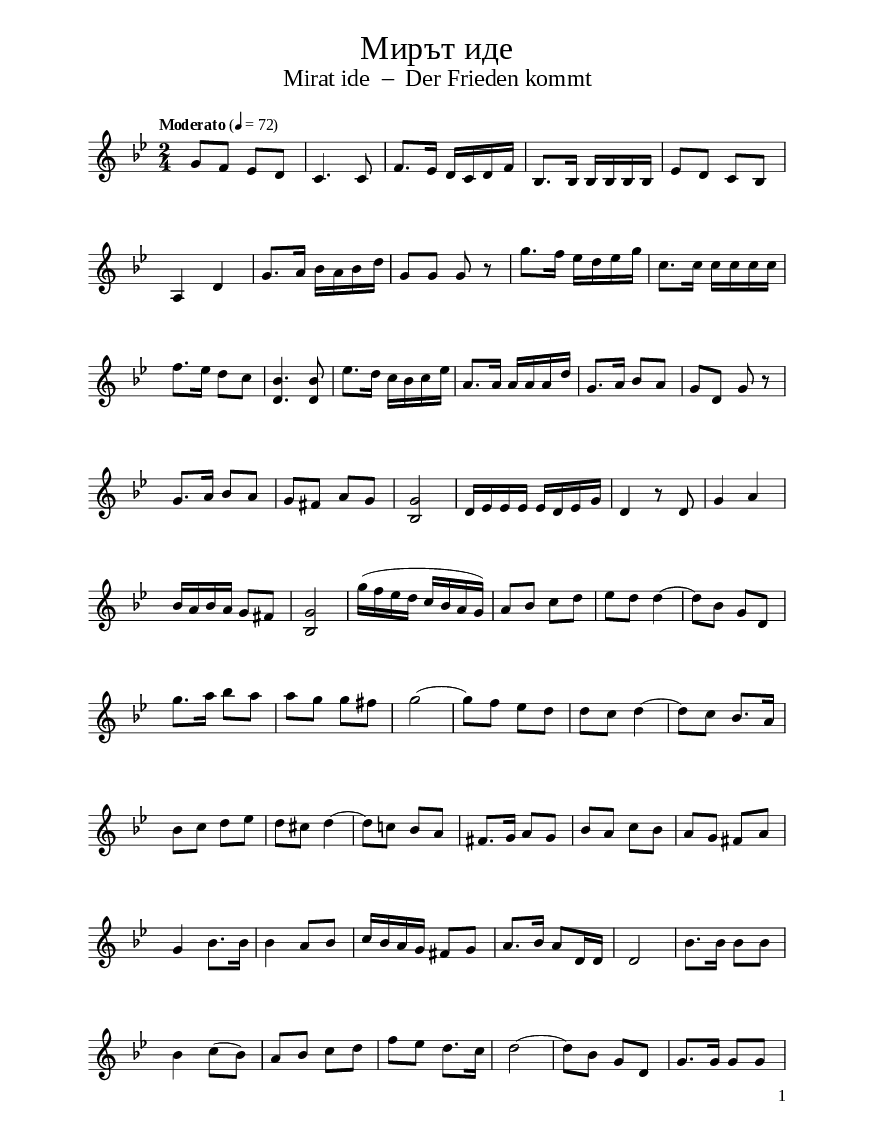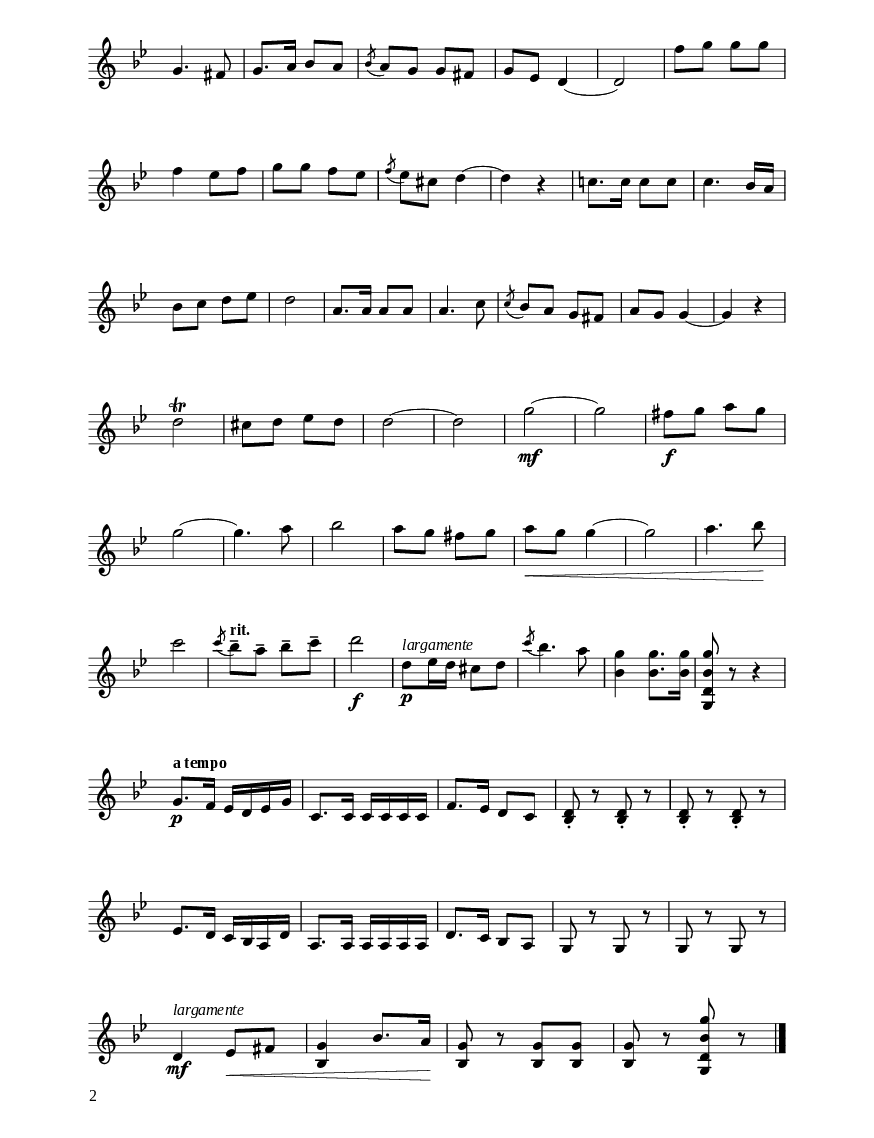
\version "2.24.0"

% include paper part and global functions
\include "include/globals.ily"

\bookpart {
  \label #'ref156
  \tocItem \markup "Мирът иде – Mirat ide  –  Der Frieden kommt "
  \include "include/bookpart-paper.ily"
  \score {
    \include "include/score-layout.ily"

    \new Voice \relative c' {
      \clef treble
      \key bes \major
      \time 2/4
      \tempoFunc "Moderato" 4 "72"
      \autoBeamOff
      g'8[f8] es8[d8] | \noBreak
      c4. c8 | \noBreak
      f8.[es16] d16[c16 d16 f16] | \noBreak
      bes,8.[bes16] bes16[bes16 bes16 bes16] | \noBreak
      es8[d8] c8[bes8] | \break

      a4 d4 | \noBreak
      g8.[a16] bes[a bes d] | \noBreak
      g,8[g] g r | \noBreak
      g'8.[f16] ees[d es g] | \noBreak
      c,8.[c16] c[c c c] | \break

      f8.[es16] d8[c] | \noBreak
      <d, bes'>4. <d bes'>8 | \noBreak
      ees'8.[d16] c[bes c ees] | \noBreak
      a,8.[a16] \stemUp a[a a d] | \noBreak
      g,8.[a16] bes8[a] | \noBreak
      g[d] g r | \break

      g8.[a16] bes8[a] | \noBreak
      g[fis] a[g] | \noBreak
      <bes, g'>2 | \noBreak
      d16[ees ees ees] ees[d ees g] | \noBreak
      d4 r8 d | \noBreak
      g4 a | \break

      bes16[a bes a] g8[fis] | \noBreak
      <bes, g'>2 | \noBreak \stemNeutral
      g''16([f ees d] c[bes a g]) | \noBreak
      a8[bes] c[d] | \noBreak
      es[d] d4~ | \noBreak
      d8[bes] g[d] \break

      g'8.[a16] bes8[a] | \noBreak
      a[g] g[fis] | \noBreak
      g2~ | \noBreak
      g8[f] ees[d] | \noBreak
      d[c] d4 ~ | \noBreak
      d8[c] bes8.[a16] | \break

      bes8[c] d[ees] | \noBreak
      d[cis] d4~ | \noBreak
      d8[c!] bes[a] | \noBreak
      fis8.[g16] a8[g] | \noBreak
      bes[a] c[bes] | \barNumberCheck #40 \noBreak
      a[g] fis[a] | \break

      g4 bes8.[bes16] | \noBreak
      bes4 a8[bes] | \noBreak
      c16[bes a g] fis8[g] | \noBreak
      a8.[bes16] a8[d,16 d] | \noBreak
      d2 | \noBreak
      bes'8.[bes16] bes8[bes] | \break

      bes4 c8([bes]) | \noBreak
      a[bes] c[d] | \noBreak
      f[ees] d8.[c16] | \barNumberCheck #50 \noBreak
      d2~ | \noBreak
      d8[bes] g[d] | \noBreak
      g8.[g16] g8[g] | \break

      g4. fis8 | \noBreak
      g8.[a16] bes8[a] | \noBreak
      \acciaccatura { bes } a[g] g[fis] | \noBreak
      g[ees] d4~ | \noBreak
      d2 | \noBreak
      f'8[g] g[g] | \break

      f4 ees8[f] | \noBreak
      g[g] f[ees] | \noBreak
      \acciaccatura { f } ees[cis] d4~ | \noBreak
      d r | \noBreak
      c!8.[c16] c8[c] | \noBreak
      c4. bes16[a] | \break

      bes8[c] d[ees] | \noBreak
      d2 | \noBreak
      a8.[a16] a8[a] | \noBreak
      a4. c8 | \noBreak
      \acciaccatura { c } bes[a] g[fis] | \noBreak
      a[g] g4~ | \noBreak
      g r | \break

      d'2\trill | \noBreak
      cis8[d] ees[d] | \noBreak
      d2~ | \noBreak
      d2 | \noBreak
      g2\mf ~ | \noBreak
      g2 | \noBreak
      fis8\f[g] a[g] | \break

      g2~ | \noBreak
      g4. a8 | \noBreak
      bes2 | \noBreak
      a8[g] fis[g] | \noBreak
      a\<[g] g4 ~ | \noBreak
      g2 | \noBreak
      a4. bes8\! | \break

      c2 | \noBreak
      \acciaccatura { c8 } \tempo "rit." bes \tenuto[a\tenuto] bes\tenuto[c\tenuto] \noBreak
      d2\f \noBreak
      d,8^\markup{ \italic {largamente} }\p[ees16 d] cis8[d]  | \noBreak
      \acciaccatura { c' } bes4. a8 | \noBreak
      <g bes,>4 <g bes,>8.[<g bes,>16] | \noBreak
      <g,, d' bes' g'>8 r r4 | \break

      \tempo "a tempo"
      g'8.\p[f16] ees[d ees g] | \noBreak
      c,8.[c16] c[c c c] | \noBreak
      f8.[ees16] d8[c] | \noBreak
      <bes d>8\staccato r  <bes d>8\staccato r | \noBreak
      <bes d>8\staccato r  <bes d>8\staccato r | \break

      ees8.[d16] c[bes a d] | \noBreak
      a8.[a16] a[a a a] | \barNumberCheck #100 \noBreak
      d8.[c16] bes8[a] | \noBreak
      g r g r | \noBreak
      g r g r | \break

      d'4\mf^\markup{ \italic {largamente} } es8\<[fis] | \noBreak
      <bes, g'>4 bes'8.[a16]\! | \noBreak
      <bes, g'>8 r <bes g'>[<bes g'>] \noBreak
      <bes g'> r <g d' bes' g'> r | \bar "|."

    }

    \addlyrics {


    }

    \addlyrics {

    }
    \header {
      title = \titleFunc "Мирът иде" "Mirat ide  –  Der Frieden kommt"
    }

    \midi{}

  } % score
  %\markup \dc-two "D.C." "con repitione"

  %\pageBreak

  % include foreign translation(s) of the song
  %\include "lyrics_de/020_bratstvo_edinstvo_lyrics_de.ly"

} % bookpart
